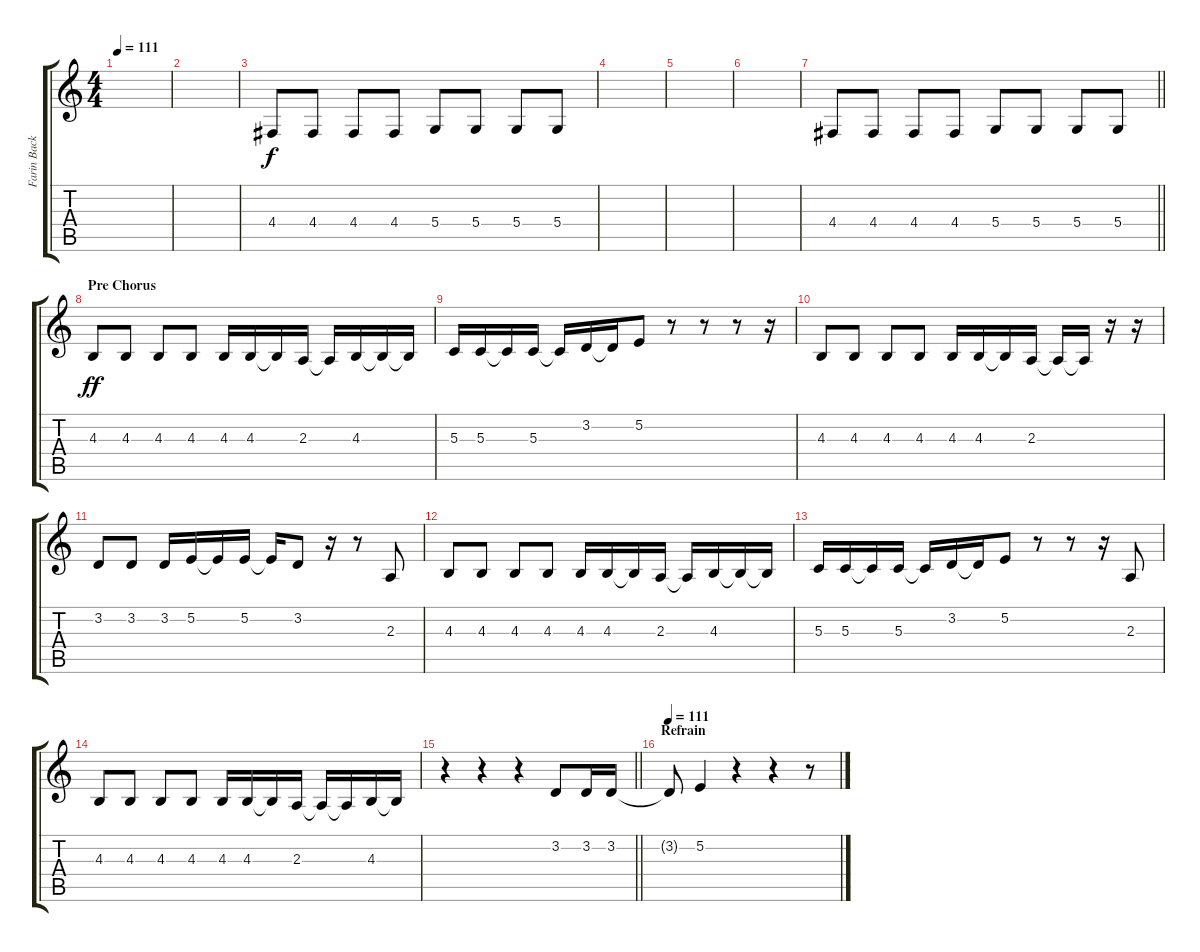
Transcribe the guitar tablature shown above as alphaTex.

\track ("Farin Background Vocals R" "Farin Back") {instrument oboe}
\staff {score tabs}
\tuning (E4 B3 G3 D3 A2 E2) {hide}
\ts (4 4)
\tempo 111
\clef g2
\ks c
|
|
4.4.8 4.4.8 4.4.8 4.4.8 5.4.8 5.4.8 5.4.8 5.4.8 |
|
|
|
\barLineRight lightlight
4.4.8 4.4.8 4.4.8 4.4.8 5.4.8 5.4.8 5.4.8 5.4.8 |
\section ("" "Pre Chorus")
4.3.8{dy ff} 4.3.8 4.3.8 4.3.8 4.3.16 4.3.16 4.3{t}.16 2.3.16 2.3{t}.16 4.3.16 4.3{t}.16 4.3{t}.16 |
5.3.16 5.3.16 5.3{t}.16 5.3.16 5.3{t}.16 3.2.16 3.2{t}.16 5.2.8 r.8 r.8 r.8 r.16 |
4.3.8 4.3.8 4.3.8 4.3.8 4.3.16 4.3.16 4.3{t}.16 2.3.16 2.3{t}.16 2.3{t}.16 r.16 r.16 |
3.2.8 3.2.8 3.2.16 5.2.16 5.2{t}.16 5.2.16 5.2{t}.16 3.2.8 r.16 r.8 2.3.8 |
4.3.8 4.3.8 4.3.8 4.3.8 4.3.16 4.3.16 4.3{t}.16 2.3.16 2.3{t}.16 4.3.16 4.3{t}.16 4.3{t}.16 |
5.3.16 5.3.16 5.3{t}.16 5.3.16 5.3{t}.16 3.2.16 3.2{t}.16 5.2.8 r.8 r.8 r.16 2.3.8 |
4.3.8 4.3.8 4.3.8 4.3.8 4.3.16 4.3.16 4.3{t}.16 2.3.16 2.3{t}.16 2.3{t}.16 4.3.16 4.3{t}.16 |
\barLineRight lightlight
r.4 r.4 r.4 3.2.8 3.2.16 3.2.16 |
\section ("" "Refrain")
\tempo 111
3.2{t}.8 5.2.4 r.4 r.4 r.8
